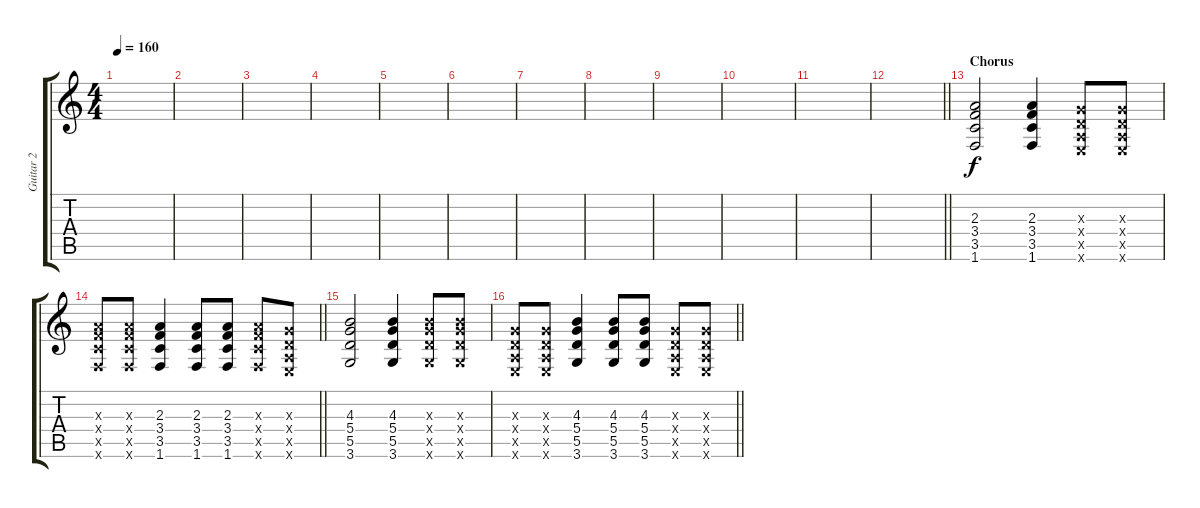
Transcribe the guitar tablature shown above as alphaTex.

\track ("Guitar 2 " "Guitar 2 ") {instrument distortionguitar}
\staff {score tabs}
\tuning (E4 B3 G3 D3 A2 E2) {hide}
\ts (4 4)
\tempo 160
\clef g2
\ks c
|
|
|
|
|
|
|
|
|
|
|
\barLineRight lightlight
|
\section ("" "Chorus")
(2.3 3.4 3.5 1.6).2 (2.3 3.4 3.5 1.6).4 (0.3{x} 0.4{x} 0.5{x} 0.6{x}).8 (0.3{x} 0.4{x} 0.5{x} 0.6{x}).8 |
\barLineRight lightlight
(2.3{x} 3.4{x} 3.5{x} 1.6{x}).8 (2.3{x} 3.4{x} 3.5{x} 1.6{x}).8 (2.3 3.4 3.5 1.6).4 (2.3 3.4 3.5 1.6).8 (2.3 3.4 3.5 1.6).8 (2.3{x} 3.4{x} 3.5{x} 1.6{x}).8 (0.3{x} 0.4{x} 0.5{x} 0.6{x}).8 |
(4.3 5.4 5.5 3.6).2 (4.3 5.4 5.5 3.6).4 (4.3{x} 5.4{x} 5.5{x} 3.6{x}).8 (4.3{x} 5.4{x} 5.5{x} 3.6{x}).8 |
\barLineRight lightlight
(0.3{x} 0.4{x} 0.5{x} 0.6{x}).8 (0.3{x} 0.4{x} 0.5{x} 0.6{x}).8 (4.3 5.4 5.5 3.6).4 (4.3 5.4 5.5 3.6).8 (4.3 5.4 5.5 3.6).8 (0.3{x} 0.4{x} 0.5{x} 0.6{x}).8 (0.3{x} 0.4{x} 0.5{x} 0.6{x}).8
